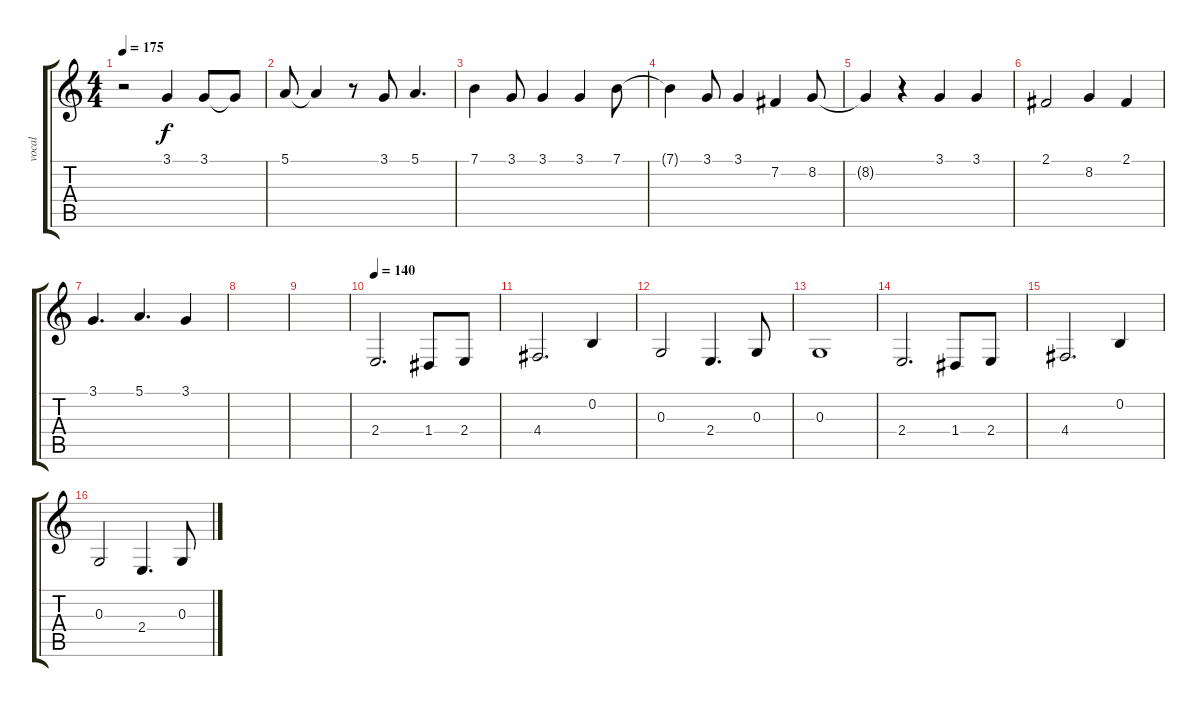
\track ("vocal" "vocal") {instrument lead2sawtooth}
\staff {score tabs}
\tuning (E4 B3 G3 D3 A2 E2) {hide}
\ts (4 4)
\tempo 175
\clef g2
\ks c
r.2{dy f} 3.1.4 3.1.8 3.1{t}.8 |
5.1.8 5.1{t}.4 r.8 3.1.8 5.1.4{d} |
7.1.4 3.1.8 3.1.4 3.1.4 7.1.8 |
7.1{t}.4 3.1.8 3.1.4 7.2.4 8.2.8 |
8.2{t}.4 r.4 3.1.4 3.1.4 |
2.1.2 8.2.4 2.1.4 |
3.1.4{d} 5.1.4{d} 3.1.4 |
|
|
\tempo 140
2.4.2{d} 1.4.8 2.4.8 |
4.4.2{d} 0.2.4 |
0.3.2 2.4.4{d} 0.3.8 |
0.3.1 |
2.4.2{d} 1.4.8 2.4.8 |
4.4.2{d} 0.2.4 |
0.3.2 2.4.4{d} 0.3.8
